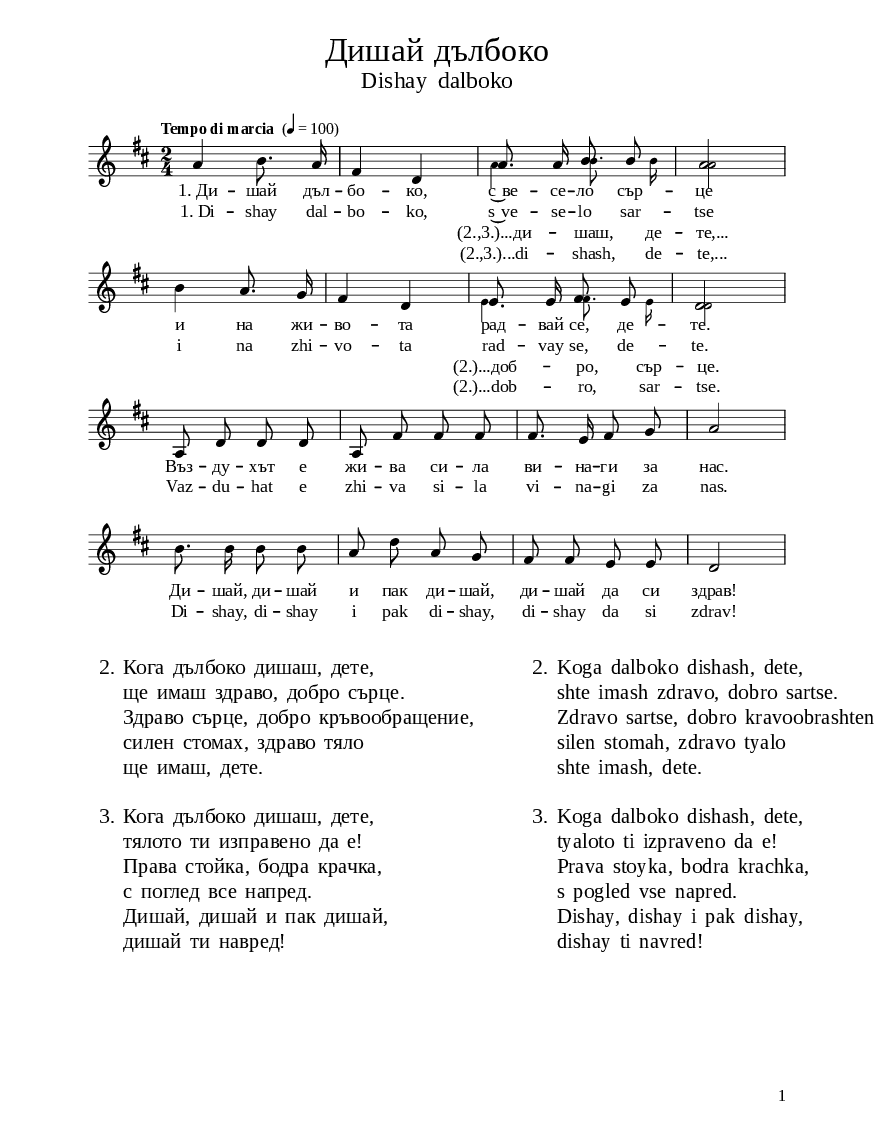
\version "2.20.0"

\paper {
  #(set-paper-size "a5")
}

\bookpart {
\paper {
  print-all-headers = ##t
  print-page-number = ##t
  print-first-page-number = ##t

  % put page numbers on the bottom
  oddHeaderMarkup = \markup ""
  evenHeaderMarkup = \markup ""
  oddFooterMarkup = \markup
    \fill-line {
      ""
      \on-the-fly #print-page-number-check-first \fromproperty #'page:page-number-string
    }
  evenFooterMarkup = \markup
    \fill-line {
      \on-the-fly #print-page-number-check-first \fromproperty #'page:page-number-string
      ""
    }

  left-margin = 1.5\cm
  right-margin = 1.5\cm
  top-margin = 1.6\cm
  bottom-margin = 1.2\cm
  ragged-bottom = ##t % do not spread the staves to fill the whole vertical space

  % change lyrics and titles font (affects notes also)
  fonts =
    #(make-pango-font-tree
     "Times New Roman"
     "DejaVu Sans"
     "DejaVu Sans Mono"
     (/ (* staff-height pt) 3.6))

  % change distance between staves
  system-system-spacing =
    #'((basic-distance . 12)
       (minimum-distance . 6)
       (padding . 1)
       (stretchability . 12))
}

\header {
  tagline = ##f
}

\score{
  \layout { 
    indent = 0.0\cm % remove first line indentation
    %ragged-last = ##t % do not spread last line to fill the whole space
    \context {
      \Score
      \omit BarNumber %remove bar numbers
    } % context

    \context { % change staff size
      \Staff
      fontSize = #+0 % affects notes size only
      \override StaffSymbol #'staff-space = #(magstep -3)
      \override StaffSymbol #'thickness = #0.5
      \override BarLine #'hair-thickness = #1
      %\override StaffSymbol #'ledger-line-thickness = #'(0 . 0)
    }

    \context { % adjust space between staff and lyrics and between the two lyric lines
      \Lyrics
      \override VerticalAxisGroup.nonstaff-relatedstaff-spacing = #'((basic-distance . 4.5))
      \override VerticalAxisGroup.nonstaff-nonstaff-spacing = #'((minimum-distance . 2))
    }
  } % layout

 <<
  \new Voice = "mainVoice" \absolute  {
    \clef treble
    \key d \major
    \time 2/4 
    \tempo \markup { % make tempo note smaller
      \concat { "Tempo di marcia " \normal-text { " (" }
          \teeny \general-align #Y #DOWN \note #"4" #0.8
          \normal-text { " = 100)" }
      }
    }
    %\tempo "Tempo di marcia" 4 = 100
    \autoBeamOff
    
    \repeat volta 1 {
      a'4 b'8. a'16 | fis'4 d' | \noBreak	
      
      << % now temporary add a second voice
        { 
          \voiceTwo % this voice is in the same context as parent
          \stemUp a'8. a'16 b'8 b' | a'2 \stemNeutral
        }
        \new Voice = "tempVoice1" { % this is a new voice context
          \voiceOne \autoBeamOff
          \stemDown \tiny a'4 b'8. b'16 | 
          \once \override NoteColumn.force-hshift = #1.2
          a'2 \stemNeutral
        }
      >>
      \oneVoice
      | \break

      b'4 a'8. g'16 | fis'4 d' | \noBreak
      
      << % now temporary add a new voice
        { 
          \voiceTwo % this voice is in the same context as parent
          \stemUp e'8. e'16 fis'8 e' | d'2 \stemNeutral
        }
        \new Voice = "tempVoice2" { % this is a new voice context
          \voiceOne \autoBeamOff
          \stemDown \tiny e'4 fis'8. e'16 |
          \once \override NoteColumn.force-hshift = #1.2
          d'2 \stemNeutral
        }
      >>
      \oneVoice
      | \break
    }
    \repeat volta 1 { a8 d' d' d' | a8 fis' fis' fis' | fis'8. e'16 fis'8 g' |  a'2 \break | 
      b'8. b'16 b'8 b' | a'8 d'' a' g' |  fis'8 fis'8 e'8 e'8|  d'2 \break |
    }
  }

  \new Lyrics \lyricsto "mainVoice" {
    "1. Ди" -- шай дъл -- бо -- ко, с~ве -- се -- ло сър -- це 
    и на жи -- во -- та рад -- вай се, де -- те. 
    Въз -- ду -- хът е жи -- ва си -- ла ви -- на -- ги за нас. 
    Ди -- шай, ди -- шай и пак ди -- шай, ди -- шай да си здрав!    
  }
  \new Lyrics \lyricsto "mainVoice" {
    "1. Di" -- shay dal -- bo -- ko, s~ve -- se -- lo sar -- tse 
    i na zhi -- vo -- ta rad -- vay se, de -- te. 
    Vaz -- du -- hat e zhi -- va si -- la vi -- na -- gi za nas. 
    Di -- shay, di -- shay i pak di -- shay, di -- shay da si zdrav!    
  }

  \new Lyrics \lyricsto "tempVoice1" {
    "(2.,3.)...ди" -- шаш, де -- те,...
  }
  \new Lyrics \lyricsto "tempVoice1" {
    "(2.,3.)...di" -- shash, de -- te,...
  }

  \new Lyrics \lyricsto "tempVoice2" {
    "(2.)...доб" -- ро, сър -- це.
  }
  \new Lyrics \lyricsto "tempVoice2" {
    "(2.)...dob" -- ro, sar -- tse.
  }
  >> 
  
  \header {
    title = \markup \column \normal-text \fontsize #2.5 {
              \center-align
              \line { Дишай дълбоко }
              \vspace #-0.6
              \center-align
              \line \fontsize #-3 { Dishay dalboko }
              \vspace #-0.8
              \center-align
              \line \fontsize #-3 { " " }
            }
  }
  
  \midi{}

} % score



\markup \fontsize #+2.5 {
    \hspace #1
    \override #'(baseline-skip . 2.4) % affects space between column lines
    \column {
   
     

      \line {   2.  Кога дълбоко дишаш, дете,}

\line {   "   "ще имаш здраво, добро сърце.}

\line {   "   "Здраво сърце, добро кръвообращение,}

\line {   "   "силен стомах, здраво тяло}

\line {   "   "ще имаш, дете.}

\line {   "   "}

\line {   3. Кога дълбоко дишаш, дете,}

\line {   "   "тялото ти изправено да е!}

\line {   "   "Права стойка, бодра крачка,}

\line {   "   "с поглед все напред.}

\line {   "   "Дишай, дишай и пак дишай, }

\line {   "   "дишай ти навред! }
    }

    \hspace #5
    \override #'(baseline-skip . 2.4)
    \column {
     
      \line {   2.  Koga dalboko dishash, dete,}

\line {   "   "shte imash zdravo, dobro sartse.}

\line {   "   "Zdravo sartse, dobro kravoobrashtenie,}

\line {   "   "silen stomah, zdravo tyalo}

\line {   "   "shte imash, dete.}

\line {   "   "}

\line {   3. Koga dalboko dishash, dete,}

\line {   "   "tyaloto ti izpraveno da e!}

\line {   "   "Prava stoyka, bodra krachka,}

\line {   "   "s pogled vse napred.}

\line {   "   "Dishay, dishay i pak dishay, }

\line {   "   "dishay ti navred! }
    } %column
} % markup

\pageBreak

% include foreign translation(s) of the song
\version "2.18.2"

\markup \fill-line { \fontsize #6 "Atme tief" }
\markup \null
\markup \null
\markup \fontsize #+2.5 {
    \hspace #10
    \override #'(baseline-skip . 2)
    \column {
     \line { " " }


\line { " "1. Atme tief mit fröhlichem Herzen,}

\line { " "und erfreue dich, Kind, am Leben.}

\line { " "Die Luft ist für uns immer eine lebendige Kraft}

\line { " "atme, atme und atme wieder,}

\line { " "atme, auf dass du gesund bleibst!}
 \line { " " }
\line { 2. Wenn du, Kind, tief atmest,}

\line { " "dann wirst du ein gesundes, gutes Herz haben.}

\line { " "Ein gesundes Herz, einen guten Kreislauf,}

\line { " "einen starken Magen, einen starken Körper}

\line { " "wirst du, Kind, haben.}
 \line { " " }
\line { 3. Wenn du, Kind, tief atmest,}

\line { " "soll dein Körper aufgerichtet sein!}

\line { " "Aufrechte Haltung, ein munterer Schritt,}

\line { " "mit einem Blick immer aufwärts.}

\line { " "Atme, atme und atme wieder,}

\line { " "atme du überall.}


           }
       
    }    


} % bookpart
